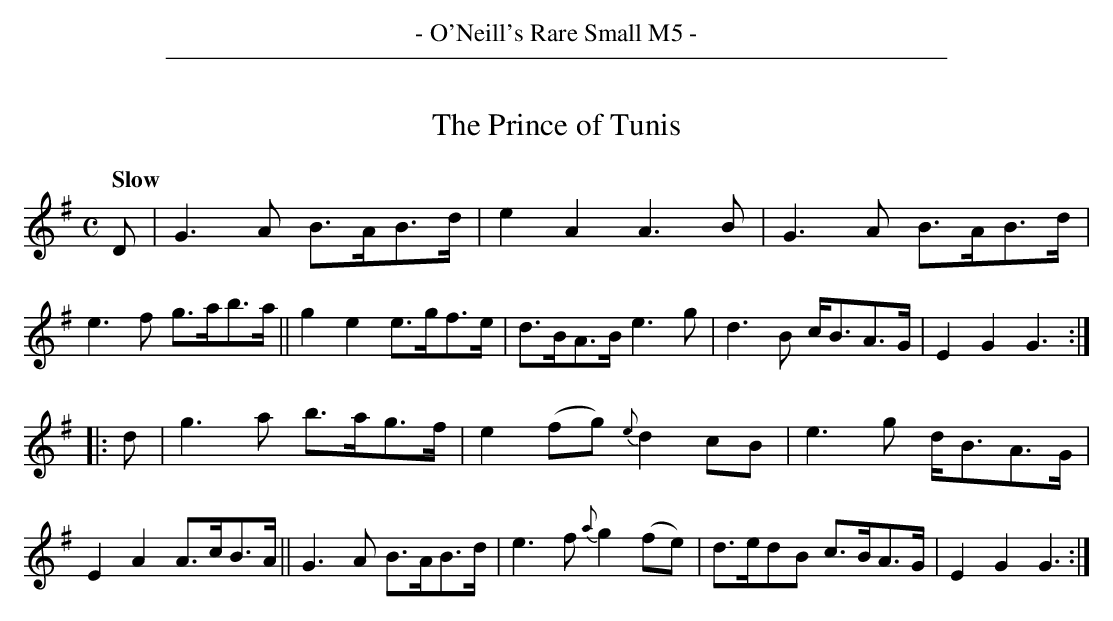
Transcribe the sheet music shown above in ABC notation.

X:1
T: The Prince of Tunis
Q: "Slow"
M: C
L: 1/8
K: G
D |\
G3A B>AB>d | e2A2 A3B | G3A B>AB>d | e3f g>ab>a ||\
g2e2 e>gf>e | d>BA>B e3g | d3B c<BA>G | E2G2 G3 ::
d |\
g3a b>ag>f | e2(fg) {e}d2cB | e3g d<BA>G | E2A2 A>cB>A ||\
G3A B>AB>d | e3f {a}g2(fe) | d>edB c>BA>G | E2G2 G3 :|
